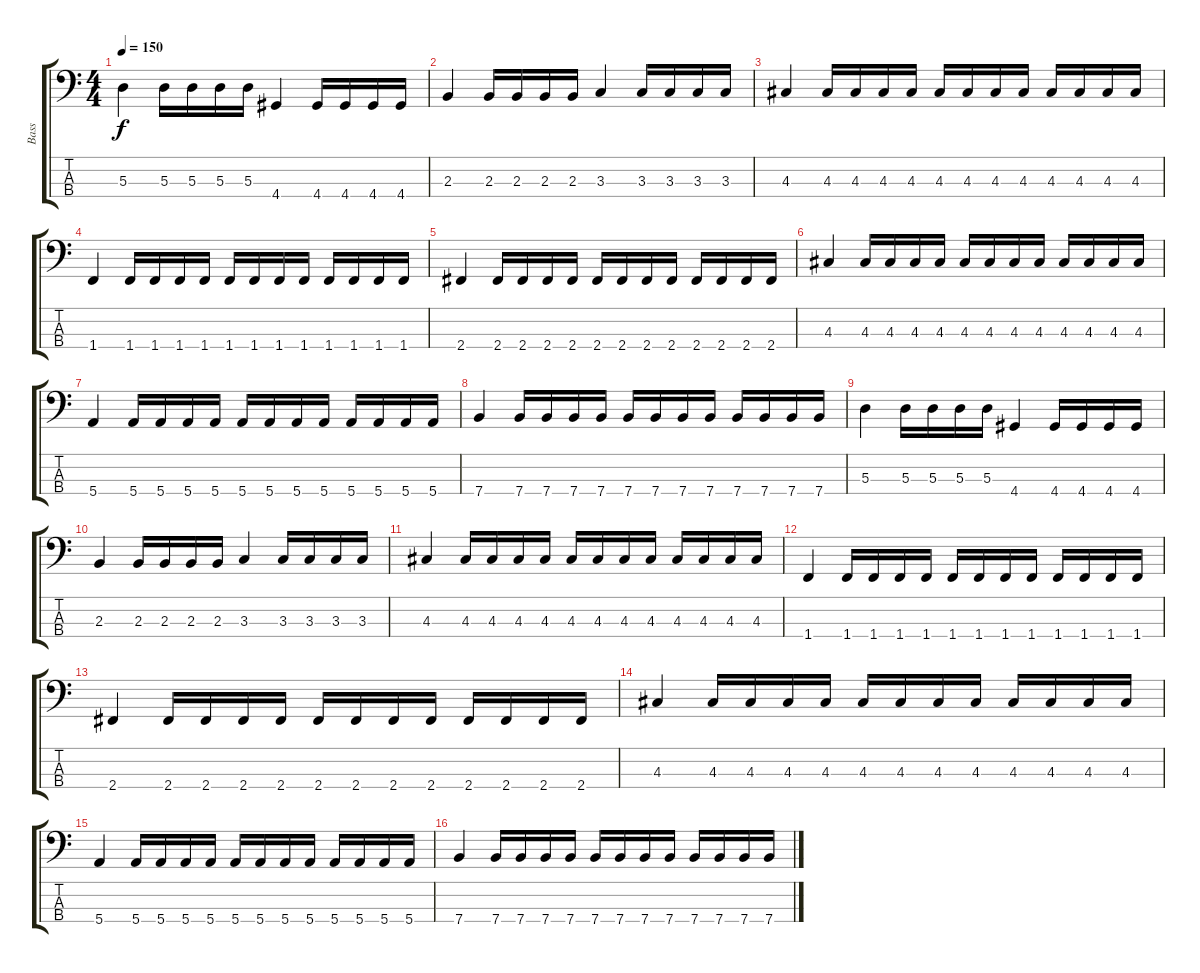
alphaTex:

\track ("Bass" "Bass") {instrument electricbasspick}
\staff {score tabs}
\tuning (G2 D2 A1 E1) {hide}
\ts (4 4)
\tempo 150
\clef f4
\ks c
5.3.4{dy f} 5.3.16 5.3.16 5.3.16 5.3.16 4.4.4 4.4.16 4.4.16 4.4.16 4.4.16 |
2.3.4 2.3.16 2.3.16 2.3.16 2.3.16 3.3.4 3.3.16 3.3.16 3.3.16 3.3.16 |
4.3.4 4.3.16 4.3.16 4.3.16 4.3.16 4.3.16 4.3.16 4.3.16 4.3.16 4.3.16 4.3.16 4.3.16 4.3.16 |
1.4.4 1.4.16 1.4.16 1.4.16 1.4.16 1.4.16 1.4.16 1.4.16 1.4.16 1.4.16 1.4.16 1.4.16 1.4.16 |
2.4.4 2.4.16 2.4.16 2.4.16 2.4.16 2.4.16 2.4.16 2.4.16 2.4.16 2.4.16 2.4.16 2.4.16 2.4.16 |
4.3.4 4.3.16 4.3.16 4.3.16 4.3.16 4.3.16 4.3.16 4.3.16 4.3.16 4.3.16 4.3.16 4.3.16 4.3.16 |
5.4.4 5.4.16 5.4.16 5.4.16 5.4.16 5.4.16 5.4.16 5.4.16 5.4.16 5.4.16 5.4.16 5.4.16 5.4.16 |
7.4.4 7.4.16 7.4.16 7.4.16 7.4.16 7.4.16 7.4.16 7.4.16 7.4.16 7.4.16 7.4.16 7.4.16 7.4.16 |
5.3.4 5.3.16 5.3.16 5.3.16 5.3.16 4.4.4 4.4.16 4.4.16 4.4.16 4.4.16 |
2.3.4 2.3.16 2.3.16 2.3.16 2.3.16 3.3.4 3.3.16 3.3.16 3.3.16 3.3.16 |
4.3.4 4.3.16 4.3.16 4.3.16 4.3.16 4.3.16 4.3.16 4.3.16 4.3.16 4.3.16 4.3.16 4.3.16 4.3.16 |
1.4.4 1.4.16 1.4.16 1.4.16 1.4.16 1.4.16 1.4.16 1.4.16 1.4.16 1.4.16 1.4.16 1.4.16 1.4.16 |
2.4.4 2.4.16 2.4.16 2.4.16 2.4.16 2.4.16 2.4.16 2.4.16 2.4.16 2.4.16 2.4.16 2.4.16 2.4.16 |
4.3.4 4.3.16 4.3.16 4.3.16 4.3.16 4.3.16 4.3.16 4.3.16 4.3.16 4.3.16 4.3.16 4.3.16 4.3.16 |
5.4.4 5.4.16 5.4.16 5.4.16 5.4.16 5.4.16 5.4.16 5.4.16 5.4.16 5.4.16 5.4.16 5.4.16 5.4.16 |
7.4.4 7.4.16 7.4.16 7.4.16 7.4.16 7.4.16 7.4.16 7.4.16 7.4.16 7.4.16 7.4.16 7.4.16 7.4.16
